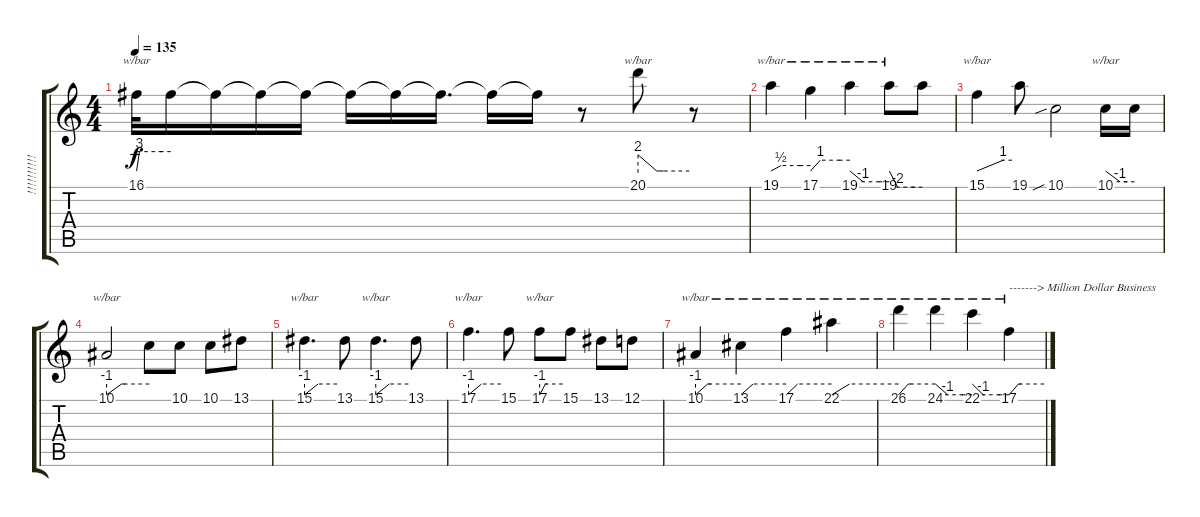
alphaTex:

\track ("!!!!!!!!!!!!!!" "!!!!!!!!!!") {instrument lead2sawtooth}
\staff {score tabs}
\tuning (D4 A3 F3 C3 G2 C2) {hide}
\ts (4 4)
\tempo 135
\clef g2
\ks c
16.1.32{tbe (custom default 0 0 5 12 45 12 60 12) dy f} 16.1{t}.16 16.1{t}.16 16.1{t}.16 16.1{t}.16 16.1{t}.16 16.1{t}.16 16.1{t}.16{d} 16.1{t}.16 16.1{t}.16 r.8 20.1.8{tbe (custom default 0 8 22 0 30 0 60 0)} r.8 |
19.1.4{tbe (custom default 0 0 15 2 45 2 60 2)} 17.1.4{tbe (custom default 0 0 15 4 45 4 60 4)} 19.1.4{tbe (custom default 0 0 20 -4 45 -4 60 -4)} 19.1.8{tbe (custom default 0 0 15 -8 45 -8 60 -8)} 19.1{t}.8 |
15.1.4{tbe (custom default 0 0 45 4 60 4)} 19.1.8 10.1{sib}.2 10.1.16{tbe (custom default 0 0 30 -4 45 -4 60 -4)} 10.1{t}.16 |
10.1.2{tbe (custom default 0 -4 21 0 26 0 60 0)} 10.1{t}.8 10.1.8 10.1.8 13.1.8 |
15.1.4{d tbe (custom default 0 -4 25 0 60 0)} 13.1.8 15.1.4{d tbe (custom default 0 -4 25 0 60 0)} 13.1.8 |
17.1.4{d tbe (custom default 0 -4 24 0 60 0)} 15.1.8 17.1.8{tbe (custom default 0 -4 15 0 20 0 60 0)} 15.1.8 13.1.8 12.1.8 |
10.1.4{tbe (custom default 0 -4 16 0 20 0 60 0)} 13.1.4{tbe (custom default 0 -4 16 0 60 0)} 17.1.4{tbe (custom default 0 -4 15 0 60 0)} 22.1.4{tbe (custom default 0 -4 16 0 60 0)} |
26.1.4{tbe (custom default 0 -4 16 0 20 0 60 0)} 24.1.4{tbe (custom default 0 0 20 -4 45 -4 60 -4)} 22.1.4{tbe (custom default 0 0 18 -4 20 -4 45 -4 60 -4)} 17.1.4{tbe (custom default 0 -4 16 0 20 0 60 0) txt "-------> Million Dollar Business"}
